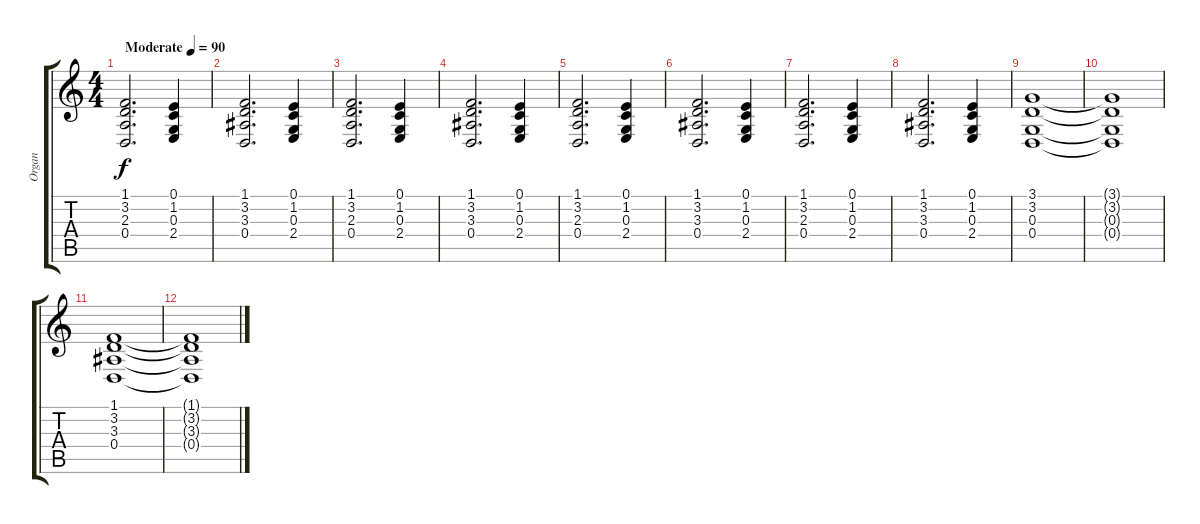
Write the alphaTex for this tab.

\track ("Organ" "Organ") {instrument churchorgan}
\staff {score tabs}
\tuning (E4 B3 G3 D3 A2 D2) {hide}
\ts (4 4)
\tempo (90 "Moderate")
\clef g2
\ks c
(1.1 3.2 2.3 0.4).2{d dy f instrument churchorgan} (0.1 1.2 0.3 2.4).4 |
(1.1 3.2 3.3 0.4).2{d} (0.1 1.2 0.3 2.4).4 |
(1.1 3.2 2.3 0.4).2{d} (0.1 1.2 0.3 2.4).4 |
(1.1 3.2 3.3 0.4).2{d} (0.1 1.2 0.3 2.4).4 |
(1.1 3.2 2.3 0.4).2{d} (0.1 1.2 0.3 2.4).4 |
(1.1 3.2 3.3 0.4).2{d} (0.1 1.2 0.3 2.4).4 |
(1.1 3.2 2.3 0.4).2{d} (0.1 1.2 0.3 2.4).4 |
(1.1 3.2 3.3 0.4).2{d} (0.1 1.2 0.3 2.4).4 |
(3.1 3.2 0.3 0.4).1 |
(3.1{t} 3.2{t} 0.3{t} 0.4{t}).1 |
(1.1 3.2 3.3 0.4).1 |
(1.1{t} 3.2{t} 3.3{t} 0.4{t}).1
